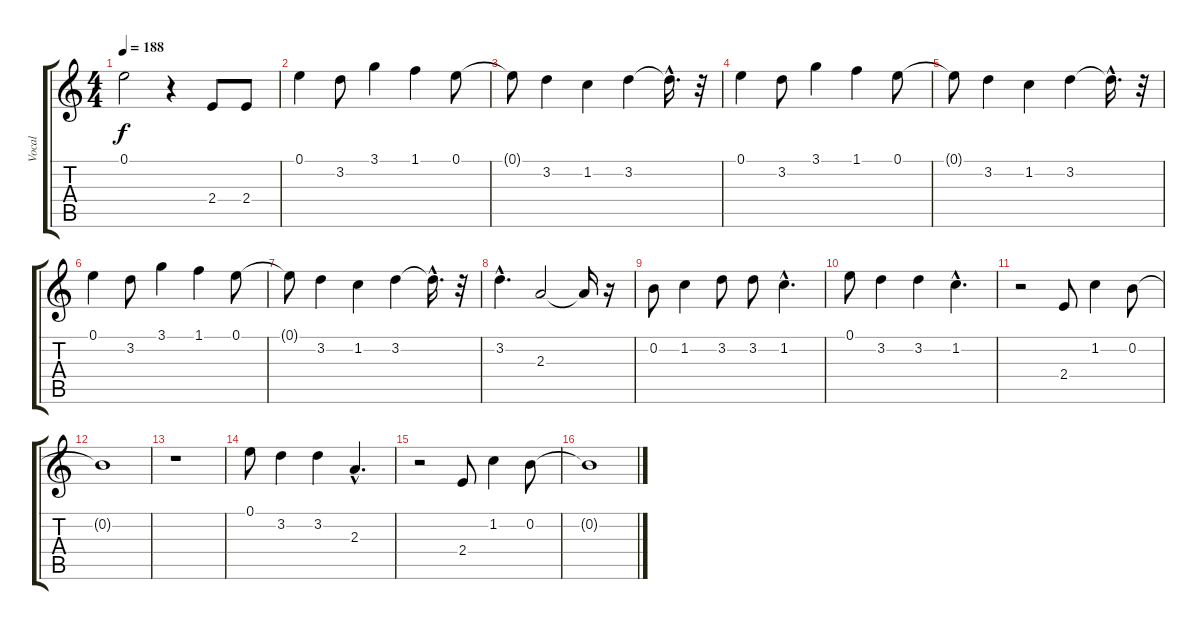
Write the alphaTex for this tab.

\track ("Vocal" "Vocal") {instrument electricbasspick}
\staff {score tabs}
\tuning (E4 B3 G3 D3 A2 E2) {hide}
\ts (4 4)
\tempo 188
\clef g2
\ks c
0.1{t}.2{dy f} r.4 2.4.8 2.4.8 |
0.1.4 3.2.8 3.1.4 1.1.4 0.1.8 |
0.1{t}.8 3.2.4 1.2.4 3.2.4 3.2{hac t}.16{d} r.32 |
0.1.4 3.2.8 3.1.4 1.1.4 0.1.8 |
0.1{t}.8 3.2.4 1.2.4 3.2.4 3.2{hac t}.16{d} r.32 |
0.1.4 3.2.8 3.1.4 1.1.4 0.1.8 |
0.1{t}.8 3.2.4 1.2.4 3.2.4 3.2{hac t}.16{d} r.32 |
3.2{hac}.4{d} 2.3.2 2.3{t}.16 r.16 |
0.2.8 1.2.4 3.2.8 3.2.8 1.2{hac}.4{d} |
0.1.8 3.2.4 3.2.4 1.2{hac}.4{d} |
r.2 2.4.8 1.2.4 0.2.8 |
0.2{t}.1 |
r.1 |
0.1.8 3.2.4 3.2.4 2.3{hac}.4{d} |
r.2 2.4.8 1.2.4 0.2.8 |
0.2{t}.1
